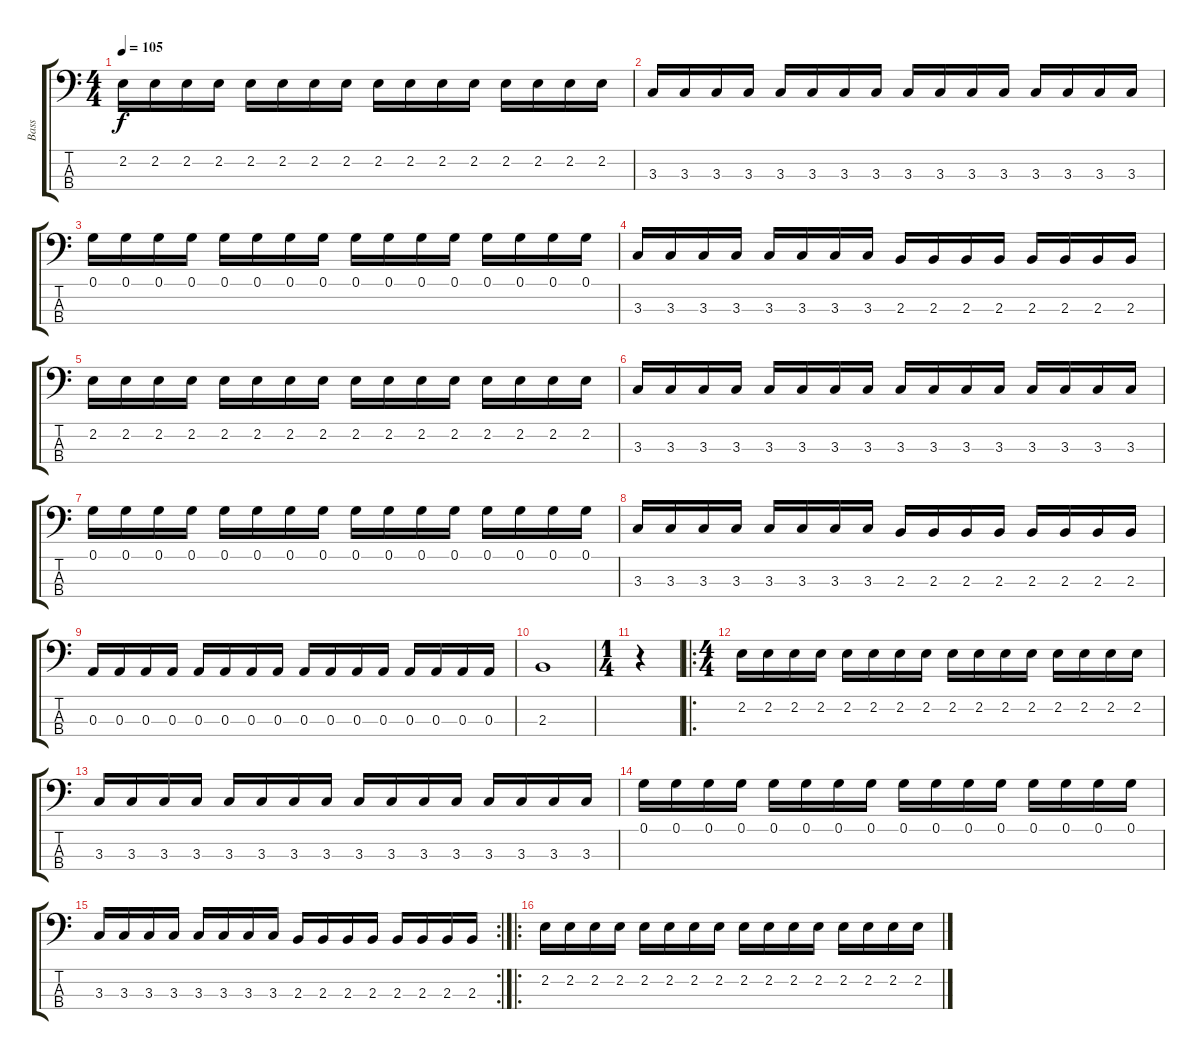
\track ("Bass" "Bass") {instrument electricbassfinger}
\staff {score tabs}
\tuning (G2 D2 A1 E1) {hide}
\ts (4 4)
\tempo 105
\clef f4
\ks c
2.2.16{dy f} 2.2.16 2.2.16 2.2.16 2.2.16 2.2.16 2.2.16 2.2.16 2.2.16 2.2.16 2.2.16 2.2.16 2.2.16 2.2.16 2.2.16 2.2.16 |
3.3.16 3.3.16 3.3.16 3.3.16 3.3.16 3.3.16 3.3.16 3.3.16 3.3.16 3.3.16 3.3.16 3.3.16 3.3.16 3.3.16 3.3.16 3.3.16 |
0.1.16 0.1.16 0.1.16 0.1.16 0.1.16 0.1.16 0.1.16 0.1.16 0.1.16 0.1.16 0.1.16 0.1.16 0.1.16 0.1.16 0.1.16 0.1.16 |
3.3.16 3.3.16 3.3.16 3.3.16 3.3.16 3.3.16 3.3.16 3.3.16 2.3.16 2.3.16 2.3.16 2.3.16 2.3.16 2.3.16 2.3.16 2.3.16 |
2.2.16 2.2.16 2.2.16 2.2.16 2.2.16 2.2.16 2.2.16 2.2.16 2.2.16 2.2.16 2.2.16 2.2.16 2.2.16 2.2.16 2.2.16 2.2.16 |
3.3.16 3.3.16 3.3.16 3.3.16 3.3.16 3.3.16 3.3.16 3.3.16 3.3.16 3.3.16 3.3.16 3.3.16 3.3.16 3.3.16 3.3.16 3.3.16 |
0.1.16 0.1.16 0.1.16 0.1.16 0.1.16 0.1.16 0.1.16 0.1.16 0.1.16 0.1.16 0.1.16 0.1.16 0.1.16 0.1.16 0.1.16 0.1.16 |
3.3.16 3.3.16 3.3.16 3.3.16 3.3.16 3.3.16 3.3.16 3.3.16 2.3.16 2.3.16 2.3.16 2.3.16 2.3.16 2.3.16 2.3.16 2.3.16 |
0.3.16 0.3.16 0.3.16 0.3.16 0.3.16 0.3.16 0.3.16 0.3.16 0.3.16 0.3.16 0.3.16 0.3.16 0.3.16 0.3.16 0.3.16 0.3.16 |
2.3.1 |
\ts (1 4)
r.4 |
\ro
\ts (4 4)
2.2.16 2.2.16 2.2.16 2.2.16 2.2.16 2.2.16 2.2.16 2.2.16 2.2.16 2.2.16 2.2.16 2.2.16 2.2.16 2.2.16 2.2.16 2.2.16 |
3.3.16 3.3.16 3.3.16 3.3.16 3.3.16 3.3.16 3.3.16 3.3.16 3.3.16 3.3.16 3.3.16 3.3.16 3.3.16 3.3.16 3.3.16 3.3.16 |
0.1.16 0.1.16 0.1.16 0.1.16 0.1.16 0.1.16 0.1.16 0.1.16 0.1.16 0.1.16 0.1.16 0.1.16 0.1.16 0.1.16 0.1.16 0.1.16 |
\rc 2
3.3.16 3.3.16 3.3.16 3.3.16 3.3.16 3.3.16 3.3.16 3.3.16 2.3.16 2.3.16 2.3.16 2.3.16 2.3.16 2.3.16 2.3.16 2.3.16 |
\ro
2.2.16 2.2.16 2.2.16 2.2.16 2.2.16 2.2.16 2.2.16 2.2.16 2.2.16 2.2.16 2.2.16 2.2.16 2.2.16 2.2.16 2.2.16 2.2.16
